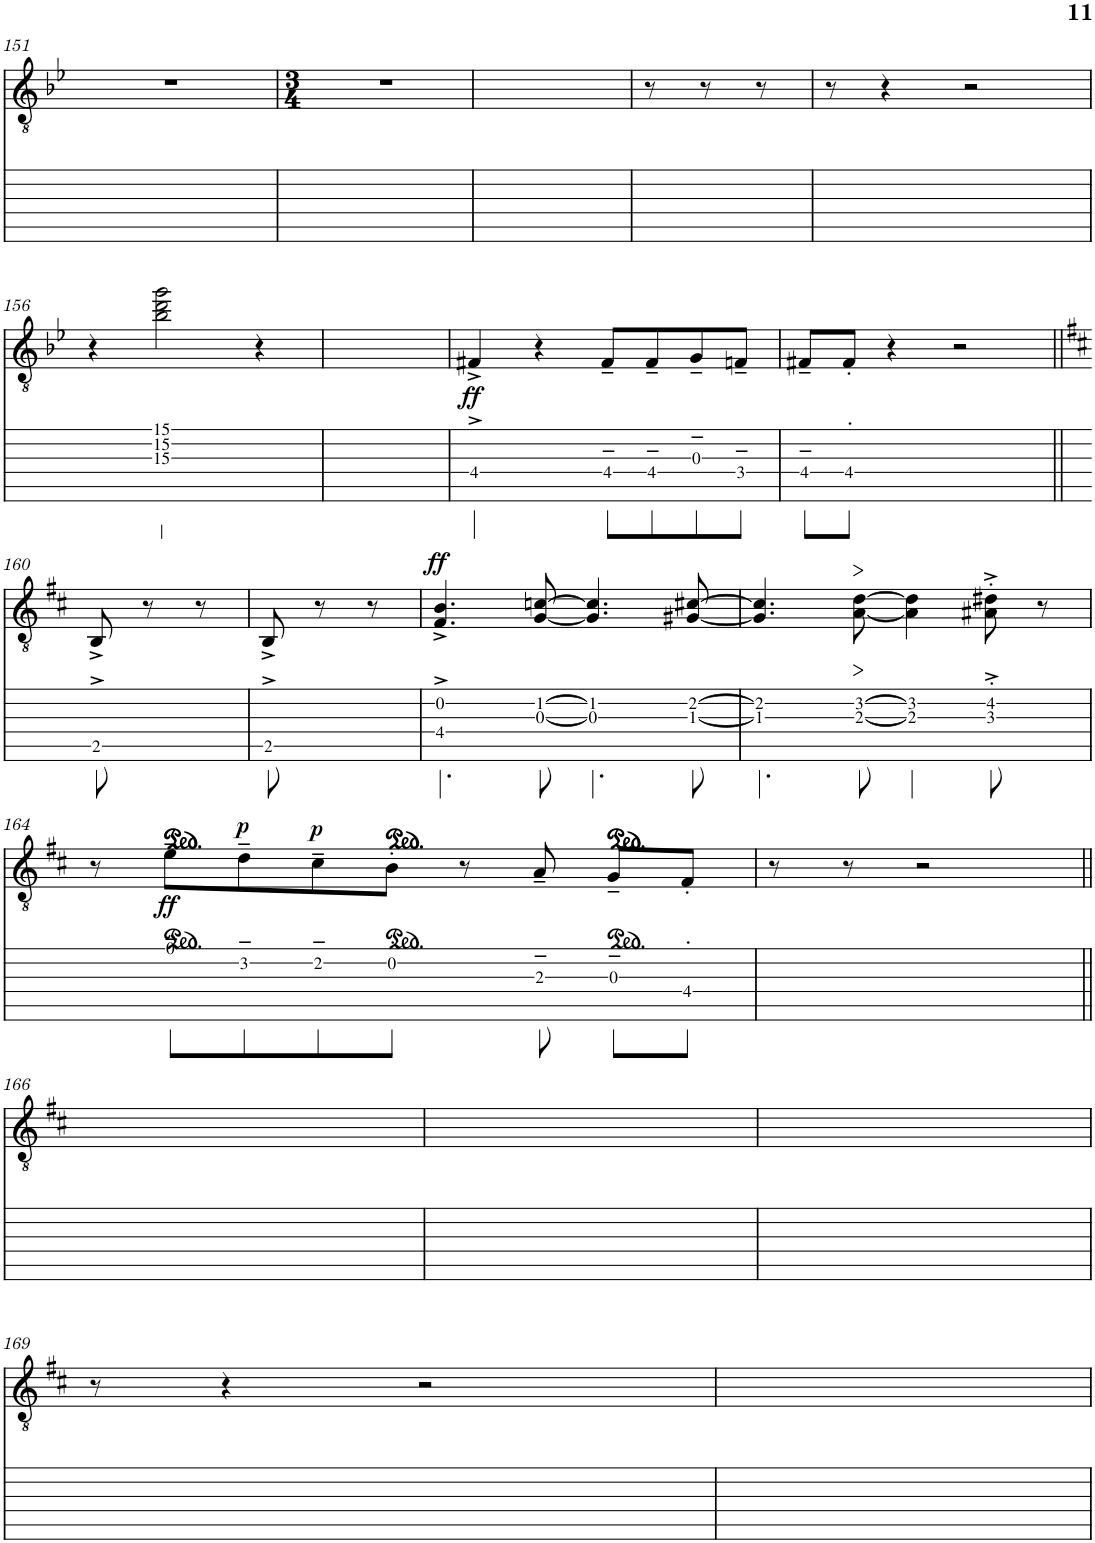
**kern	**kern	**dynam
*part1	*part1	*part1
*staff2	*staff1	*staff1/2
*I"Classical Guitar	*	*
*I'Guit.	*	*
!!LO:PB:g=z
*	*clefGv2	*
*k[b-e-]	*k[b-e-]	*
*M4/4	*M4/4	*
=151	=151	=151
1r	1r	.
=152	=152	=152
*M3/4	*M3/4	*
2.r	2.r	.
=153	=153	=153
2.ryy	2.ryy	.
=154	=154	=154
8r	8r	.
8r	8r	.
8r	8r	.
=155	=155	=155
8r	8r	.
4r	4r	.
4.r	4.r	.
!!LO:LB:g=z
=156	=156	=156
4r	4r	.
8r	8r	.
2b-\ 2dd\ 2gg\	2b-\ 2dd\ 2gg\	.
4r	4r	.
=157	=157	=157
2.ryy	2.ryy	.
=158	=158	=158
!	!	!LO:DY:b
4F#X^\	4F#X^/	ff
4r	4r	.
8F#~\L	8F#~/L	.
8F#~\	8F#~/	.
8G~\	8G~/	.
8Fn~\J	8Fn~/J	.
=159	=159	=159
8F#X~\L	8F#X~/L	.
8F#'\J	8F#'/J	.
4r	4r	.
4r	4r	.
!!LO:LB:g=z
=160||	=160||	=160||
*k[f#c#]	*k[f#c#]	*
8BB^\	8BB^/	.
4r	4r	.
8r	8r	.
8r	8r	.
=161	=161	=161
8BB^\	8BB^/	.
8r	8r	.
8r	8r	.
=162	=162	=162
!	!	!LO:DY:a
4.F#\^ 4.B\^	4.F#/^ 4.B/^	ff
[<8G\ [>8cn\	[<8G/ [>8cn/	.
4G\_ 4c\_	4G/_ 4c/_	.
8ryy	8ryy	.
[<8G#X\ [>8c#X\	[<8G#X/ [>8c#X/	.
=163	=163	=163
4.G#\] 4.c#\]	4.G#/] 4.c#/]	.
8G\] 8c\]	8G/] 8c/]	]
!	!	!LO:HP:b
[<8A\ [>8d\	[<8A\ [>8d\	>
4A\] 4d\]	4A\] 4d\]	.
8A#X\'^ 8d#X\'^	8A#X\'^ 8d#X\'^	.
8r	8r	.
!!LO:LB:g=z
=164	=164	=164
8r	8r	.
!	!	!LO:DY:b
8e~\L	8e~\L	ff
!	!	!LO:DY:a
8d~\	8d~\	p
!	!	!LO:DY:a
8c#~\	8c#~\	p
8B'\J	8B'\J	.
8r	8r	.
8A~\	8A~/	.
8G~\L	8G~/L	.
8F#'\J	8F#'/J	.
=165	=165	=165
8r	8r	.
8r	8r	.
2r	2r	.
!!LO:LB:g=z
=166||	=166||	=166||
2.ryy	2.ryy	.
=167	=167	=167
2.ryy	2.ryy	.
=168	=168	=168
2.ryy	2.ryy	.
!!LO:LB:g=z
=169	=169	=169
8r	8r	.
4r	4r	.
4.r	4.r	.
=170	=170	=170
2.ryy	2.ryy	.
8r	8r	.
=	=	=
*-	*-	*-
